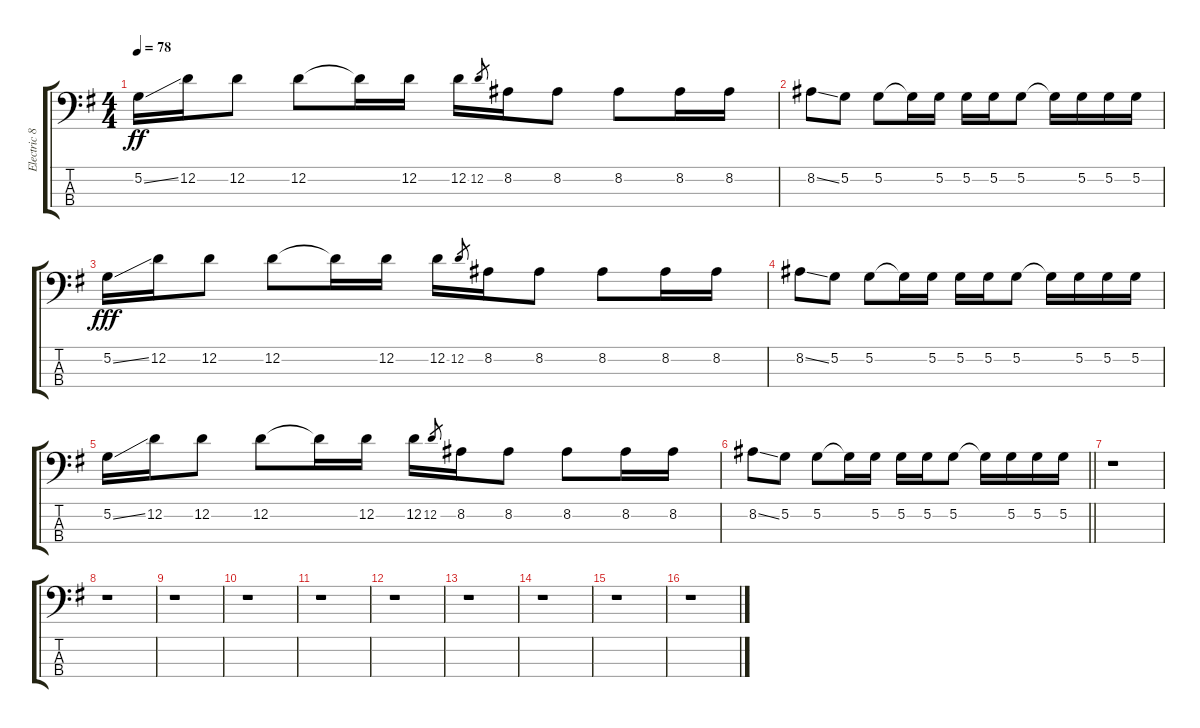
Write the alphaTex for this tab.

\track ("Electric 8-String Bass Guitar Right" "Electric 8") {instrument electricbassfinger}
\staff {score tabs}
\tuning (G2 D2 A1 E1) {hide}
\ts (4 4)
\tempo 78
\clef f4
\ks g
5.2{ss}.16{dy ff} 12.2.16 12.2.8 12.2.8 12.2{t}.16 12.2.16 12.2.16 12.2.8{gr} 8.2.16 8.2.8 8.2.8 8.2.16 8.2.16 |
8.2{ss}.8 5.2.8 5.2.8 5.2{t}.16 5.2.16 5.2.16 5.2.16 5.2.8 5.2{t}.16 5.2.16 5.2.16 5.2.16 |
5.2{ss}.16{dy fff} 12.2.16 12.2.8 12.2.8 12.2{t}.16 12.2.16 12.2.16 12.2.8{gr} 8.2.16 8.2.8 8.2.8 8.2.16 8.2.16 |
8.2{ss}.8 5.2.8 5.2.8 5.2{t}.16 5.2.16 5.2.16 5.2.16 5.2.8 5.2{t}.16 5.2.16 5.2.16 5.2.16 |
5.2{ss}.16 12.2.16 12.2.8 12.2.8 12.2{t}.16 12.2.16 12.2.16 12.2.8{gr} 8.2.16 8.2.8 8.2.8 8.2.16 8.2.16 |
\barLineRight lightlight
8.2{ss}.8 5.2.8 5.2.8 5.2{t}.16 5.2.16 5.2.16 5.2.16 5.2.8 5.2{t}.16 5.2.16 5.2.16 5.2.16 |
r.1 |
r.1 |
r.1 |
r.1 |
r.1 |
r.1 |
r.1 |
r.1 |
r.1 |
r.1
